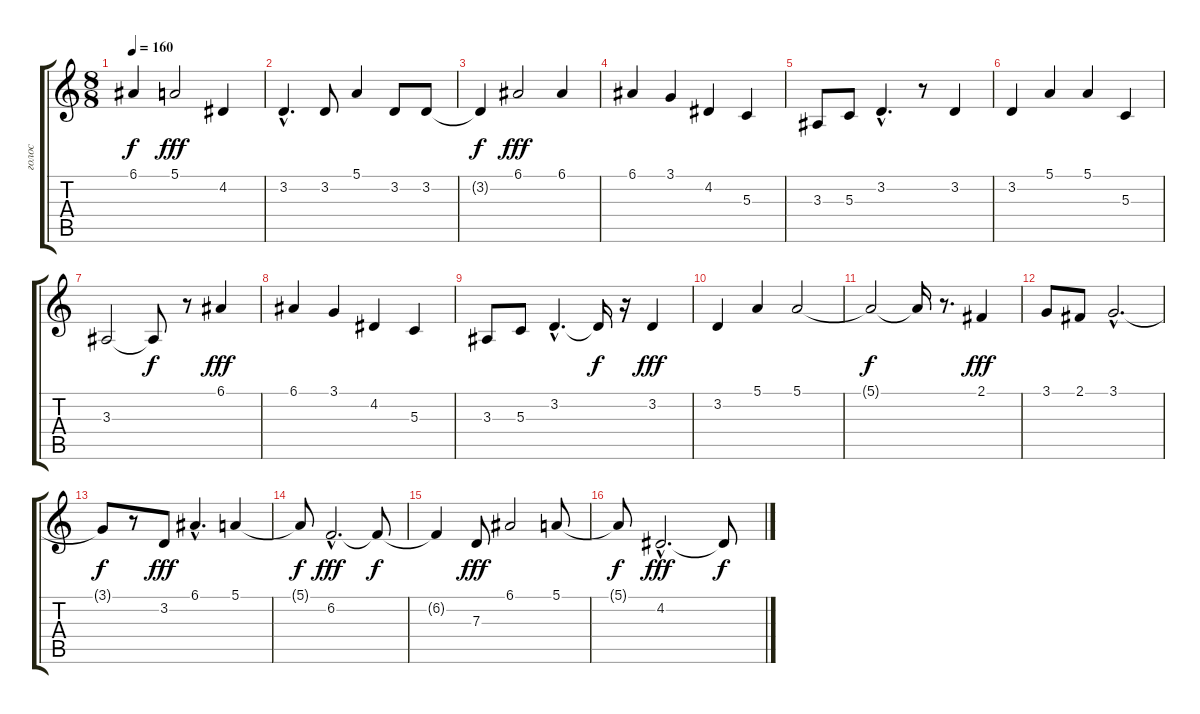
\track ("голос" "голос") {instrument synthvoice}
\staff {score tabs}
\tuning (E4 B3 G3 D3 A2 E2) {hide}
\ts (8 8)
\tempo 160
\clef g2
\ks c
6.1{t}.4{dy f} 5.1.2{dy fff} 4.2.4 |
3.2{hac}.4{d} 3.2.8 5.1.4 3.2.8 3.2.8 |
3.2{t}.4{dy f} 6.1.2{dy fff} 6.1.4 |
6.1.4 3.1.4 4.2.4 5.3.4 |
3.3.8 5.3.8 3.2{hac}.4{d} r.8 3.2.4 |
3.2.4 5.1.4 5.1.4 5.3.4 |
3.3.2 3.3{t}.8{dy f} r.8 6.1.4{dy fff} |
6.1.4 3.1.4 4.2.4 5.3.4 |
3.3.8 5.3.8 3.2{hac}.4{d} 3.2{t}.16{dy f} r.16 3.2.4{dy fff} |
3.2.4 5.1.4 5.1.2 |
5.1{t}.2{dy f} 5.1{t}.16 r.8{d} 2.1.4{dy fff} |
3.1.8 2.1.8 3.1{hac}.2{d} |
3.1{t}.8{dy f} r.8 3.2.8{dy fff} 6.1{hac}.4{d} 5.1.4 |
5.1{t}.8{dy f} 6.2{hac}.2{d dy fff} 6.2{t}.8{dy f} |
6.2{t}.4 7.3.8{dy fff} 6.1.2 5.1.8 |
5.1{t}.8{dy f} 4.2{hac}.2{d dy fff} 4.2{t}.8{dy f}
